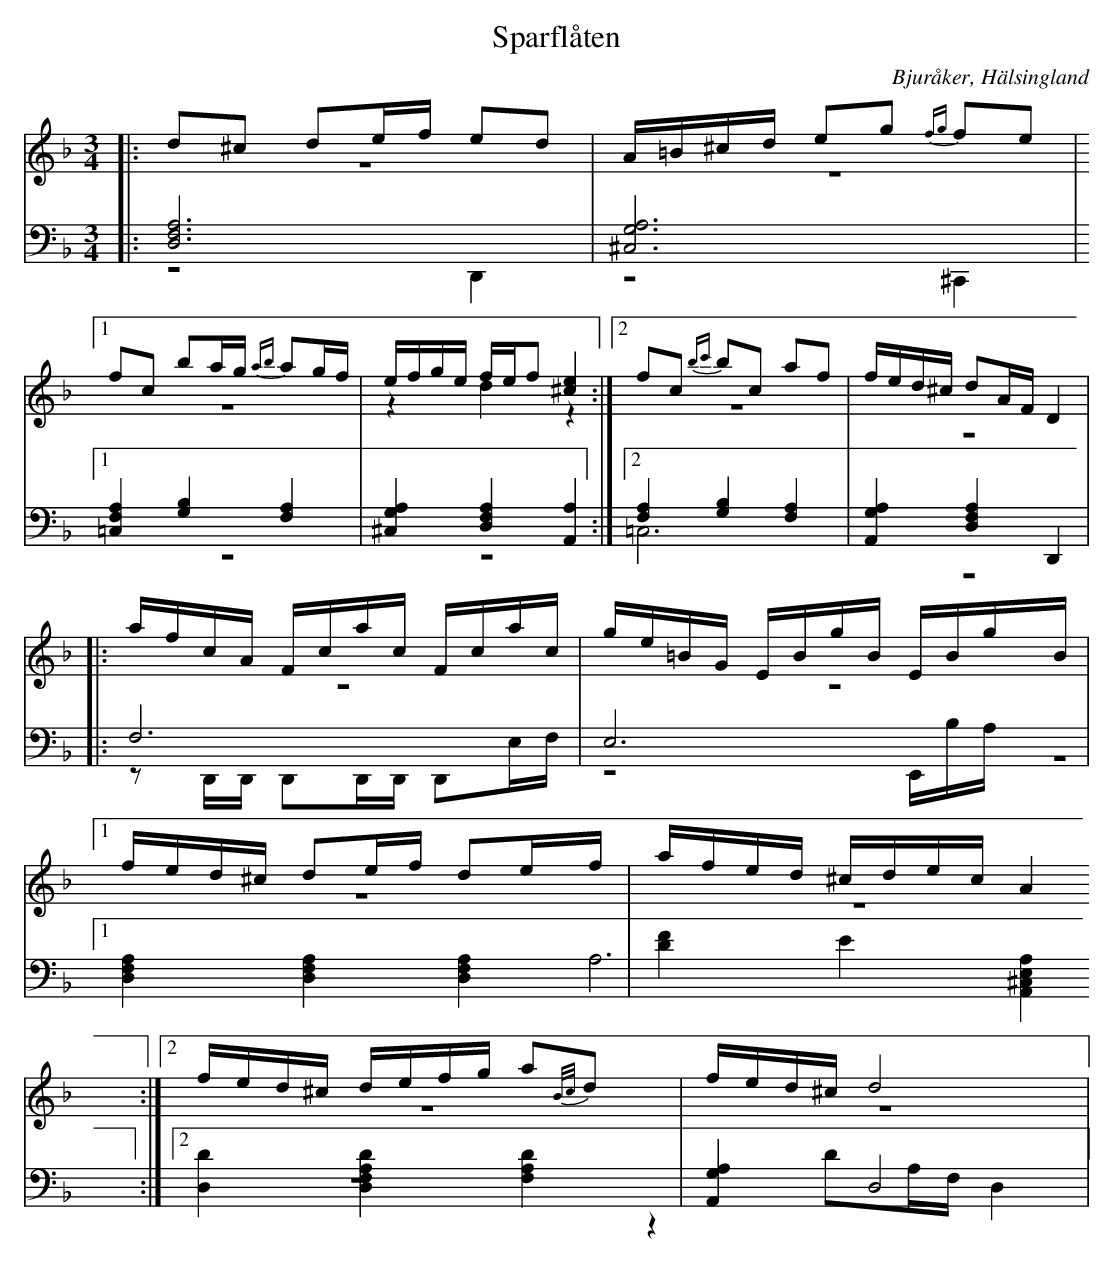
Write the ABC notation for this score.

X:1
T: Sparflåten
O: Bjuråker, Hälsingland
M: 3/4
L: 1/8
K: Dm
V:1
V:2 merge
V:3
V:4 merge
V:1
|:d^c de/f/ ed|A/=B/^c/d/ eg {fg}fe|1 fc ba/g/ {ab}ag/f/| e/f/g/e/ f/e/f [^c2e2]:|2 fc {bc'}bc af|f/e/d/^c/ dA/F/ D2|
|:a/f/c/A/  F/c/a/c/ F/c/a/c/|g/e/=B/G/  E/B/g/B/  E/B/g/B/|1 f/e/d/^c/ de/f/ de/f/|a/f/e/d/ ^c/d/e/c/ A2:|2 f/e/d/^c/ d/e/f/g/ a{B/c/}d|f/e/d/^c/ d4|
V:2
|:z6|z6|1 z6|z2 d2 z2:|2 z6|z6|
|:z6|z6|1 z6|z6:|2 z6|z6|
V:3 clef=bass
|:[D,6F,6A,6]|[^C,6G,6A,6]|1 [=C,2F,2A,2] [G,2B,2] [F,2A,2]|[^C,2G,2A,2] [D,2F,2A,2] [A,,2A,2]:|2 [F,2A,2] [G,2B,2] [F,2A,2]|[A,,2G,2A,2] [D,2F,2A,2] D,,2|
|:F,6|E,6|1 [D,2F,2A,2] [D,2F,2A,2] [D,2F,2A,2]|[D2F2] E2 [A,,2^C,2E,2A,2]:|2 [D,2D2] [D,2F,2A,2D2] [F,2A,2D2]|[A,,2G,2A,2] D,4|
V:4 clef=bass
|:z4 D,,2|z4 ^C,,2|1 z6|z6:|2 =C,6|z6|
|:zD,,/D,,/ D,,D,,/D,,/ D,,E,/F,/|z4 E,,/B,/A,/|1 z6|A,6:|2 z6|z2 DA,/F,/ D,2|
